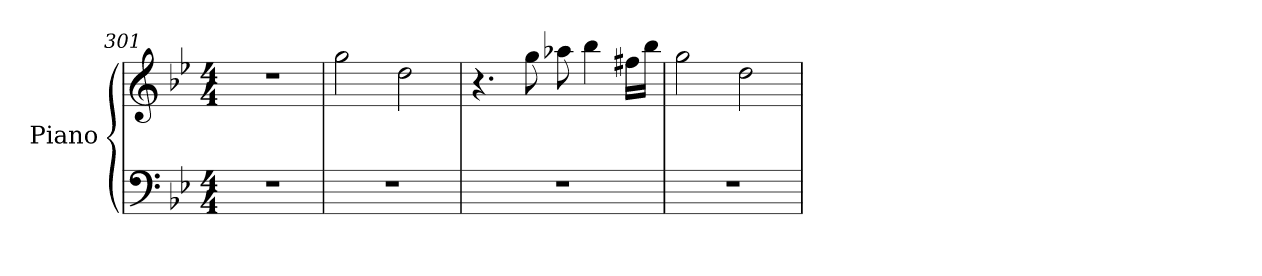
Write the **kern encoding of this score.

**kern	**kern
*part1	*part1
*staff2	*staff1
*I"Piano	*
*I'Pno.	*
*clefF4	*clefG2
*k[b-e-]	*k[b-e-]
*M4/4	*M4/4
=301	=301
1r	1r
=302	=302
1r	2gg\
.	2dd\
=303	=303
1r	4.r
.	8gg\
.	8aa-X\
.	4bb-\
.	16ff#X\LL
.	16bb-\JJ
=304	=304
1r	2gg\
.	2dd\
=	=
*-	*-
